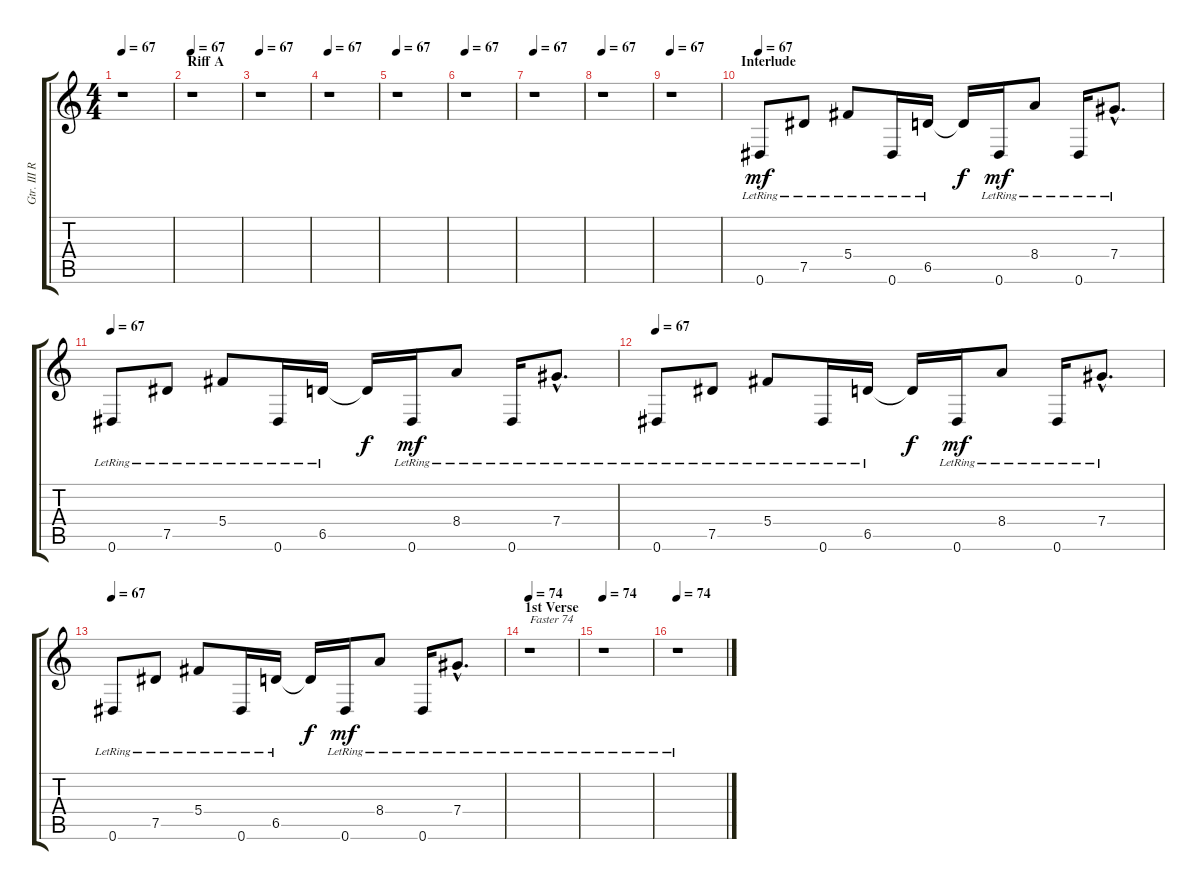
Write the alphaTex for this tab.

\track ("Gtr. III Rhytm" "Gtr. III R") {instrument electricguitarclean}
\staff {score tabs}
\tuning (Eb4 Bb3 Gb3 Db3 Ab2 Eb2) {hide}
\ts (4 4)
\tempo 67
\clef g2
\ks c
r.1{dy mf} |
\section ("" "Riff A")
\tempo 67
r.1 |
\tempo 67
r.1 |
\tempo 67
r.1 |
\tempo 67
r.1 |
\tempo 67
r.1 |
\tempo 67
r.1 |
\tempo 67
r.1 |
\tempo 67
r.1 |
\section ("" "Interlude")
\tempo 67
0.6{lr}.8 7.5{lr}.8 5.4{lr}.8 0.6{lr}.16 6.5{lr}.16 6.5{t}.16{dy f} 0.6{lr}.16{dy mf} 8.4{lr}.8 0.6{lr}.16 7.4{hac lr}.8{d} |
\tempo 67
0.6{lr}.8 7.5{lr}.8 5.4{lr}.8 0.6{lr}.16 6.5{lr}.16 6.5{t}.16{dy f} 0.6{lr}.16{dy mf} 8.4{lr}.8 0.6{lr}.16 7.4{hac lr}.8{d} |
\tempo 67
0.6{lr}.8 7.5{lr}.8 5.4{lr}.8 0.6{lr}.16 6.5{lr}.16 6.5{t}.16{dy f} 0.6{lr}.16{dy mf} 8.4{lr}.8 0.6{lr}.16 7.4{hac lr}.8{d} |
\tempo 67
0.6{lr}.8 7.5{lr}.8 5.4{lr}.8 0.6{lr}.16 6.5{lr}.16 6.5{t}.16{dy f} 0.6{lr}.16{dy mf} 8.4{lr}.8 0.6{lr}.16 7.4{hac lr}.8{d} |
\section ("" "1st Verse")
\tempo 74
r.1{txt "Faster 74"} |
\tempo 74
r.1 |
\tempo 74
r.1
